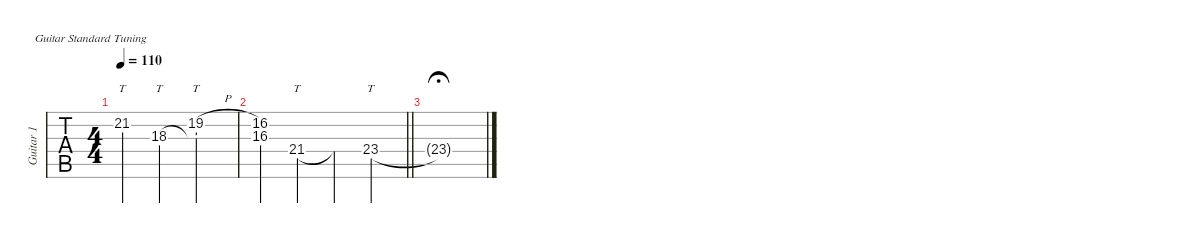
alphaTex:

\defaultSystemsLayout 4
\hideDynamics
\bracketExtendMode nobrackets
\multiTrackTrackNamePolicy allsystems
\firstSystemTrackNameMode fullname
\otherSystemsTrackNameMode fullname
\otherSystemsTrackNameOrientation horizontal
\track ("Guitar 1" "Guitar 1") {instrument electricguitarclean}
\staff {tabs}
\tuning (E4 B3 G3 D3 A2 E2)
\ts (4 4)
\scale
1.2383
\tempo 110
\accidentals auto
\clef g2
\ottava regular
\simile none
\ks c
21.2{acc #}.4{tt dy mf} 18.3{acc #}.4{tt} (19.2{h acc #} 18.3{h t acc #}).2{tt} |
\scale
0.661062
\barLineRight lightlight
(16.3 16.2{acc #}).4 21.4.4{tt} 21.4{t}.4 23.4{acc #}.4{tt} |
\scale
0.553144 23.4{t acc #}.1{fermata (medium 1)}
